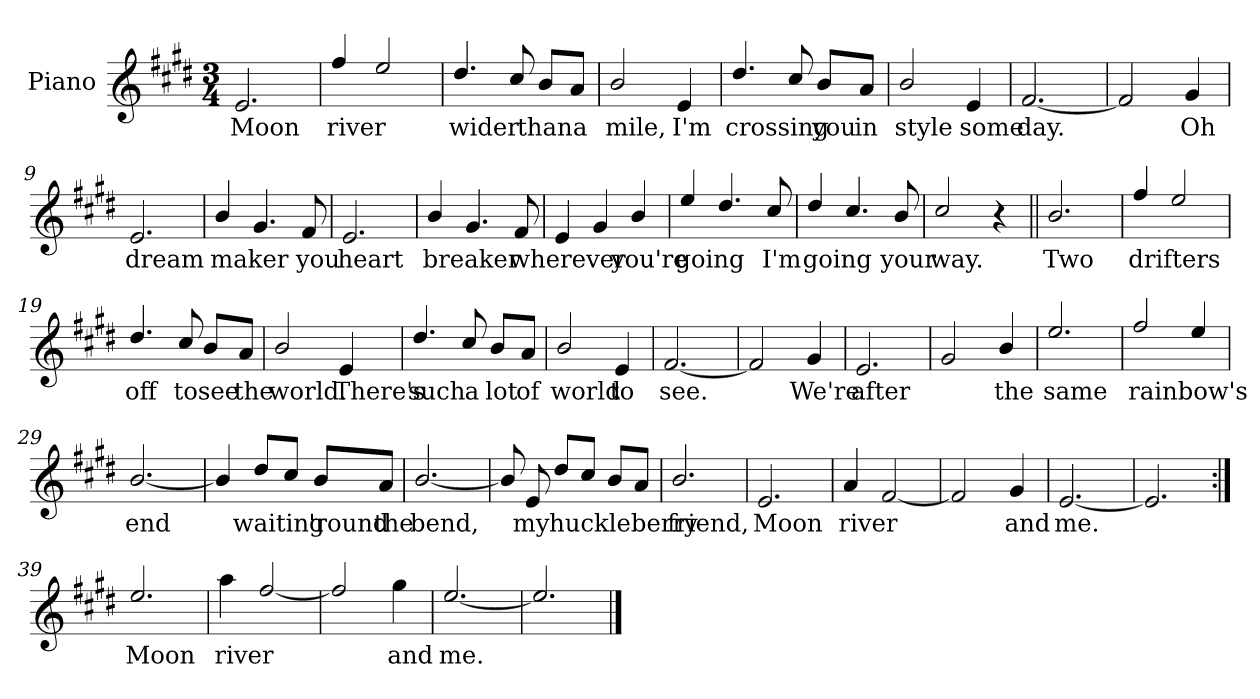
**kern	**text
*part1	*part1
*staff1	*staff1
*I"Piano	*
*clefG2	*
*ITrd5c9	*
*k[f#]	*
*G:	*
*M3/4	*
*MM85	*
=1	=1
!	!LO:LY:b
2.G/	Moon
=2	=2
!	!LO:LY:b
4a/	river
2g/	.
=3	=3
!	!LO:LY:b
4.f#/	wider
8e/	.
!	!LO:LY:b
8d/L	than
!	!LO:LY:b
8c/J	a
=4	=4
!	!LO:LY:b
2d/	mile,
!	!LO:LY:b
4G/	I'm
=5	=5
!	!LO:LY:b
4.f#/	crossing
8e/	.
!	!LO:LY:b
8d/L	you
!	!LO:LY:b
8c/J	in
!!LO:LB:g=z
=6	=6
!	!LO:LY:b
2d/	style
!	!LO:LY:b
4G/	some
=7	=7
!	!LO:LY:b
[2.A/	day.
=8	=8
2A/]	.
!	!LO:LY:b
4B/	Oh
=9	=9
!	!LO:LY:b
2.G/	dream
=10	=10
!	!LO:LY:b
4d/	maker
4.B/	.
!	!LO:LY:b
8A/	you
!!LO:LB:g=z
=11	=11
!	!LO:LY:b
2.G/	heart
=12	=12
!	!LO:LY:b
4d/	breaker
4.B/	.
!	!LO:LY:b
8A/	wherever
=13	=13
4G/	.
4B/	.
!	!LO:LY:b
4d/	you're
=14	=14
!	!LO:LY:b
4g/	going
4.f#/	.
!	!LO:LY:b
8e/	I'm
=15	=15
!	!LO:LY:b
4f#/	going
4.e/	.
!	!LO:LY:b
8d/	your
!!LO:LB:g=z
=16	=16
!	!LO:LY:b
2e/	way.
4r	.
=17||	=17||
!	!LO:LY:b
2.d/	Two
=18	=18
!	!LO:LY:b
4a/	drifters
2g/	.
=19	=19
!	!LO:LY:b
4.f#/	off
!	!LO:LY:b
8e/	to
!	!LO:LY:b
8d/L	see
!	!LO:LY:b
8c/J	the
=20	=20
!	!LO:LY:b
2d/	world.
!	!LO:LY:b
4G/	There's
!!LO:LB:g=z
=21	=21
!	!LO:LY:b
4.f#/	such
!	!LO:LY:b
8e/	a
!	!LO:LY:b
8d/L	lot
!	!LO:LY:b
8c/J	of
=22	=22
!	!LO:LY:b
2d/	world
!	!LO:LY:b
4G/	to
=23	=23
!	!LO:LY:b
[2.A/	see.
=24	=24
2A/]	.
!	!LO:LY:b
4B/	We're
=25	=25
!	!LO:LY:b
2.G/	after
!!LO:LB:g=z
=26	=26
2B/	.
!	!LO:LY:b
4d/	the
=27	=27
!	!LO:LY:b
2.g/	same
=28	=28
!	!LO:LY:b
2a/	rainbow's
4g/	.
=29	=29
!	!LO:LY:b
[2.d/	end
=30	=30
4d/]	.
!	!LO:LY:b
8f#/L	waiting
8e/J	.
!	!LO:LY:b
8d/L	'round
!	!LO:LY:b
8c/J	the
!!LO:LB:g=z
=31	=31
!	!LO:LY:b
[2.d/	bend,
=32	=32
8d/]	.
!	!LO:LY:b
8G/	my
!	!LO:LY:b
8f#/L	huckleberry
8e/J	.
8d/L	.
8c/J	.
=33	=33
!	!LO:LY:b
2.d/	friend,
!!LO:LB:g=z
=34	=34
!	!LO:LY:b
2.G/	Moon
=35	=35
!	!LO:LY:b
4c/	river
[2A/	.
=36	=36
2A/]	.
!	!LO:LY:b
4B/	and
=37	=37
!	!LO:LY:b
[2.G/	me.
=38	=38
2.G/]	.
!!LO:LB:g=z
=39:|!	=39:|!
!	!LO:LY:b
2.g/	Moon
=40	=40
!	!LO:LY:b
4cc\	river
[2a/	.
=41	=41
2a/]	.
!	!LO:LY:b
4b\	and
=42	=42
!	!LO:LY:b
[2.g/	me.
=43	=43
2.g/]	.
==	==
*-	*-
